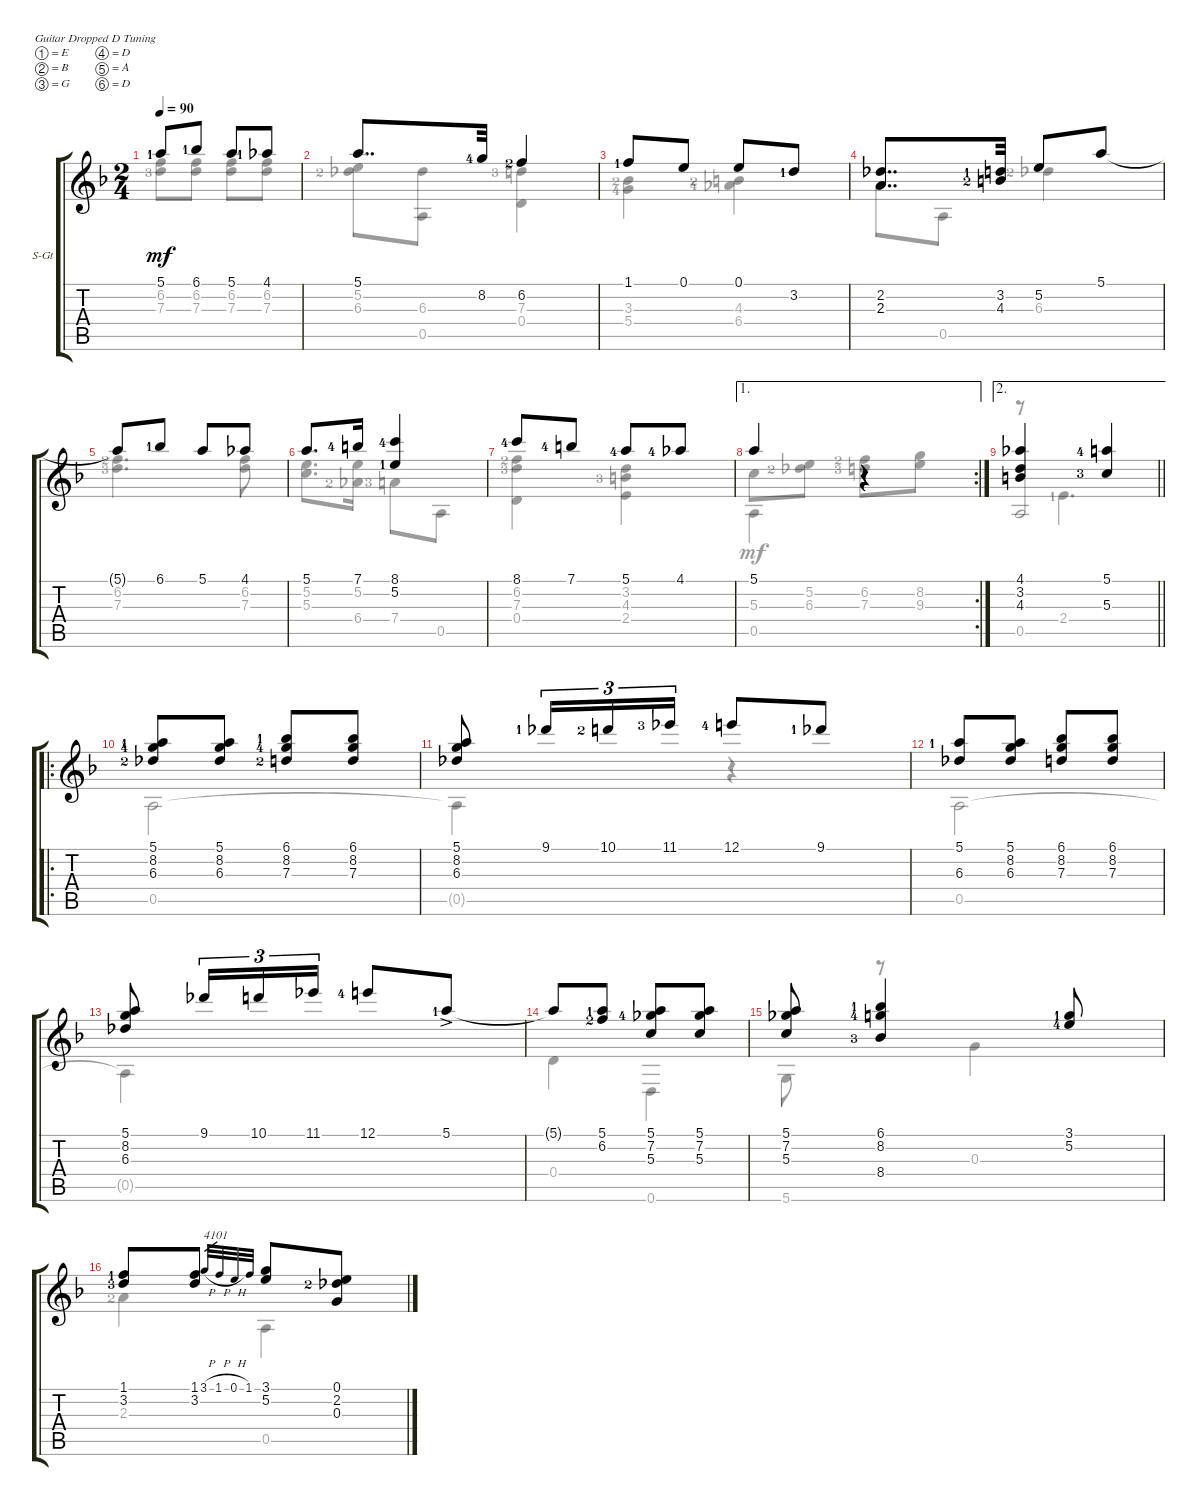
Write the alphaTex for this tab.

\defaultSystemsLayout 4
\bracketExtendMode groupsimilarinstruments
\firstSystemTrackNameOrientation horizontal
\otherSystemsTrackNameOrientation horizontal
\track ("Steel Guitar" "S-Gt") {instrument acousticguitarsteel}
\staff {score tabs}
\tuning (E4 B3 G3 D3 A2 D2)
\voice
\ts (2 4)
\tempo 90
\clef g2
\ks dminor
5.1{lf 2}.8{dy mf instrument acousticguitarsteel} 6.1{lf 2}.8 5.1.8 4.1{lf 2}.8 |
5.1.8{dd} 8.2{lf 5}.32 6.2{lf 3}.4 |
1.1{lf 2}.8 0.1.8 0.1.8 3.2{lf 2}.8 |
(2.2 2.3).8{dd} (3.2{lf 2} 4.3{lf 3}).32 5.2.8 5.1.8 |
5.1{t}.8 6.1{lf 2}.8 5.1.8 4.1.8 |
5.1.8{d} 7.1{lf 5}.16 (8.1{lf 5} 5.2{lf 2}).4 |
8.1{lf 5}.8 7.1{lf 5}.8 5.1{lf 5}.8 4.1{lf 5}.8 |
\ae 1
\rc 2
5.1.4 r.4 |
\ae 2
\barLineRight lightlight
(4.1 3.2 4.3).4 (5.3{lf 4} 5.1{lf 5}).4 |
\ro
(5.1{lf 2} 8.2{lf 5} 6.3{lf 3}).8 (6.3 8.2 5.1).8 (6.1{lf 2} 8.2{lf 5} 7.3{lf 3}).8 (7.3 8.2 6.1).8 |
(5.1 8.2 6.3).8 9.1{lf 2}.16{tu (3 2)} 10.1{lf 3}.16{tu (3 2)} 11.1{lf 4}.16{tu (3 2)} 12.1{lf 5}.8 9.1{lf 2}.8 |
(5.1{lf 2} 6.3).8 (6.3 8.2 5.1).8 (7.3 8.2 6.1).8 (7.3 8.2 6.1).8 |
(5.1 8.2 6.3).8 9.1.16{tu (3 2)} 10.1.16{tu (3 2)} 11.1.16{tu (3 2)} 12.1{lf 5}.8 5.1{ac lf 2}.8 |
5.1{t}.8 (5.1{lf 2} 6.2{lf 3}).8 (7.2{lf 5} 5.1 5.3).8 (5.3 7.2 5.1).8 |
(5.1 7.2 5.3).8 (6.1{lf 2} 8.2{lf 5} 8.4{lf 4}).4 (5.2{lf 5} 3.1{lf 2}).8 |
(1.1{lf 2} 3.2{lf 4}).8 (3.2 1.1).8 3.1{h}.32{txt "4101" gr} 1.1{h}.32{gr} 0.1{h}.32{gr} 1.1.32{gr} (3.1 5.2).8 (2.2{lf 3} 0.1 0.3).8
\voice
\clef g2
\ottava regular
\simile none
\ks dminor
(6.2 7.3{lf 4}).8{dy mf} (7.3 6.2).8 (6.2 7.3).8 (7.3 6.2).8 |
(5.2 6.3{lf 3}).8 (6.3 0.5).8 (0.4 7.3{lf 4}).4 |
(3.3{lf 3} 5.4{lf 5}).4 (6.4{lf 5} 4.3{lf 3}).4 |
2.3.8 0.5.8 6.3{lf 3}.4 |
(6.2{lf 3} 7.3{lf 4}).4{d} (7.3 6.2).8 |
(5.2 5.3).8{d} (5.2 6.4{lf 3}).16 7.4{lf 4}.8 0.5.8 |
(6.2{lf 3} 7.3{lf 4} 0.4).4 (2.4 4.3{lf 4} 3.2).4 |
5.3.8 (6.3{lf 3} 5.2).8 (7.3{lf 4} 6.2{lf 3}).8 (9.3 8.2).8 |
\barLineRight lightlight
r.8 2.4{lf 2}.4{d} |
0.5.2 |
0.5{t}.4 r.4 |
0.5.2 |
0.5{t}.4 |
0.4.4 0.6.4 |
5.6.8 r.8 0.3.4 |
2.3{lf 3}.4 0.5.4
\voice
\clef g2
\ottava regular
\simile none
\ks dminor
|
|
|
|
|
|
|
0.5.4 r.4 |
\barLineRight lightlight
0.5.2{beam invert} |
|
|
|
|
|
|
